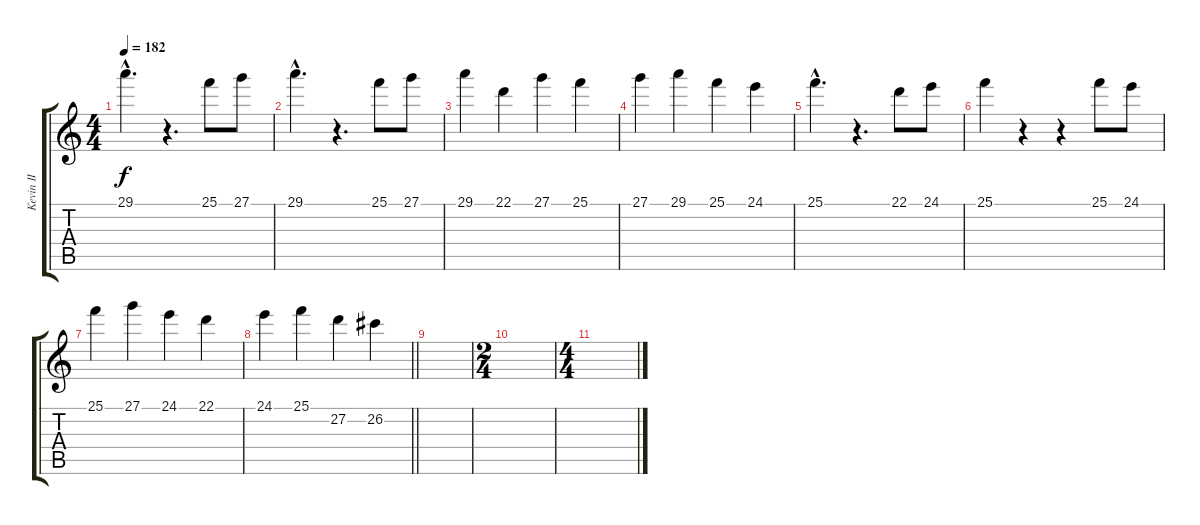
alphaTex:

\track ("Kevin II" "Kevin II") {instrument tremolostrings}
\staff {score tabs}
\tuning (E4 B3 G3 D3 A2 E2) {hide}
\ts (4 4)
\tempo 182
\clef g2
\ks c
29.1{hac}.4{d dy f} r.4{d} 25.1.8 27.1.8 |
29.1{hac}.4{d} r.4{d} 25.1.8 27.1.8 |
29.1.4 22.1.4 27.1.4 25.1.4 |
27.1.4 29.1.4 25.1.4 24.1.4 |
25.1{hac}.4{d} r.4{d} 22.1.8 24.1.8 |
25.1.4 r.4 r.4 25.1.8 24.1.8 |
25.1.4 27.1.4 24.1.4 22.1.4 |
\barLineRight lightlight
24.1.4 25.1.4 27.2.4 26.2.4 |
|
\ts (2 4)
|
\ts (4 4)
